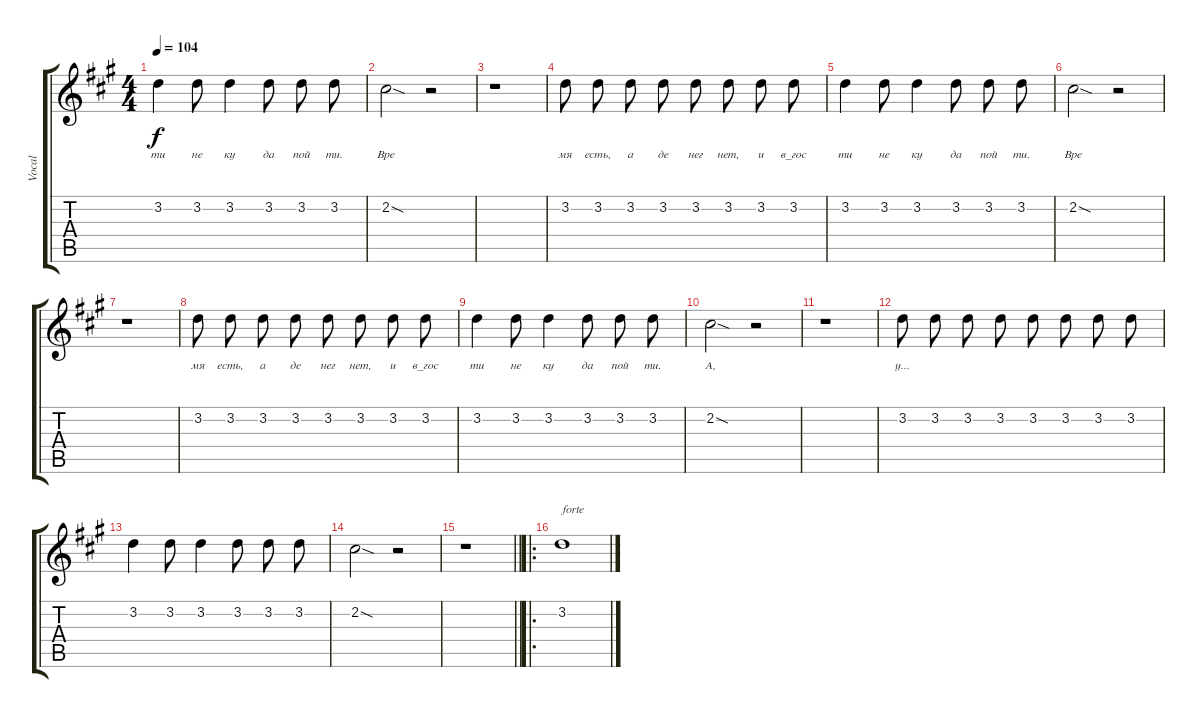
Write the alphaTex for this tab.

\track ("Vocal" "Vocal") {instrument electricbasspick}
\staff {score tabs}
\tuning (E4 B3 G3 D3 A2 E2) {hide}
\ts (4 4)
\tempo 104
\clef g2
\ks a
3.2.4{lyrics (0 "ти") lyrics (1 "") lyrics (2 "") lyrics (3 "") lyrics (4 "") dy f} 3.2.8{lyrics (0 "не") lyrics (1 "") lyrics (2 "") lyrics (3 "") lyrics (4 "")} 3.2.4{lyrics (0 "ку") lyrics (1 "") lyrics (2 "") lyrics (3 "") lyrics (4 "")} 3.2.8{lyrics (0 "да") lyrics (1 "") lyrics (2 "") lyrics (3 "") lyrics (4 "")} 3.2.8{lyrics (0 "пой") lyrics (1 "") lyrics (2 "") lyrics (3 "") lyrics (4 "") beam split} 3.2.8{lyrics (0 "ти.") lyrics (1 "") lyrics (2 "") lyrics (3 "") lyrics (4 "")} |
2.2{sod}.2{lyrics (0 "Вре") lyrics (1 "") lyrics (2 "") lyrics (3 "") lyrics (4 "")} r.2 |
r.1 |
3.2.8{lyrics (0 "мя") lyrics (1 "") lyrics (2 "") lyrics (3 "") lyrics (4 "") beam split} 3.2.8{lyrics (0 "есть,") lyrics (1 "") lyrics (2 "") lyrics (3 "") lyrics (4 "") beam split} 3.2.8{lyrics (0 "а") lyrics (1 "") lyrics (2 "") lyrics (3 "") lyrics (4 "") beam split} 3.2.8{lyrics (0 "де") lyrics (1 "") lyrics (2 "") lyrics (3 "") lyrics (4 "")} 3.2.8{lyrics (0 "нег") lyrics (1 "") lyrics (2 "") lyrics (3 "") lyrics (4 "") beam split} 3.2.8{lyrics (0 "нет,") lyrics (1 "") lyrics (2 "") lyrics (3 "") lyrics (4 "") beam split} 3.2.8{lyrics (0 "и") lyrics (1 "") lyrics (2 "") lyrics (3 "") lyrics (4 "") beam split} 3.2.8{lyrics (0 "в_гос") lyrics (1 "") lyrics (2 "") lyrics (3 "") lyrics (4 "")} |
3.2.4{lyrics (0 "ти") lyrics (1 "") lyrics (2 "") lyrics (3 "") lyrics (4 "")} 3.2.8{lyrics (0 "не") lyrics (1 "") lyrics (2 "") lyrics (3 "") lyrics (4 "")} 3.2.4{lyrics (0 "ку") lyrics (1 "") lyrics (2 "") lyrics (3 "") lyrics (4 "")} 3.2.8{lyrics (0 "да") lyrics (1 "") lyrics (2 "") lyrics (3 "") lyrics (4 "")} 3.2.8{lyrics (0 "пой") lyrics (1 "") lyrics (2 "") lyrics (3 "") lyrics (4 "") beam split} 3.2.8{lyrics (0 "ти.") lyrics (1 "") lyrics (2 "") lyrics (3 "") lyrics (4 "")} |
2.2{sod}.2{lyrics (0 "Вре") lyrics (1 "") lyrics (2 "") lyrics (3 "") lyrics (4 "")} r.2 |
r.1 |
3.2.8{lyrics (0 "мя") lyrics (1 "") lyrics (2 "") lyrics (3 "") lyrics (4 "") beam split} 3.2.8{lyrics (0 "есть,") lyrics (1 "") lyrics (2 "") lyrics (3 "") lyrics (4 "") beam split} 3.2.8{lyrics (0 "а") lyrics (1 "") lyrics (2 "") lyrics (3 "") lyrics (4 "") beam split} 3.2.8{lyrics (0 "де") lyrics (1 "") lyrics (2 "") lyrics (3 "") lyrics (4 "")} 3.2.8{lyrics (0 "нег") lyrics (1 "") lyrics (2 "") lyrics (3 "") lyrics (4 "") beam split} 3.2.8{lyrics (0 "нет,") lyrics (1 "") lyrics (2 "") lyrics (3 "") lyrics (4 "") beam split} 3.2.8{lyrics (0 "и") lyrics (1 "") lyrics (2 "") lyrics (3 "") lyrics (4 "") beam split} 3.2.8{lyrics (0 "в_гос") lyrics (1 "") lyrics (2 "") lyrics (3 "") lyrics (4 "")} |
3.2.4{lyrics (0 "ти") lyrics (1 "") lyrics (2 "") lyrics (3 "") lyrics (4 "")} 3.2.8{lyrics (0 "не") lyrics (1 "") lyrics (2 "") lyrics (3 "") lyrics (4 "")} 3.2.4{lyrics (0 "ку") lyrics (1 "") lyrics (2 "") lyrics (3 "") lyrics (4 "")} 3.2.8{lyrics (0 "да") lyrics (1 "") lyrics (2 "") lyrics (3 "") lyrics (4 "")} 3.2.8{lyrics (0 "пой") lyrics (1 "") lyrics (2 "") lyrics (3 "") lyrics (4 "") beam split} 3.2.8{lyrics (0 "ти.") lyrics (1 "") lyrics (2 "") lyrics (3 "") lyrics (4 "")} |
2.2{sod}.2{lyrics (0 "А,") lyrics (1 "") lyrics (2 "") lyrics (3 "") lyrics (4 "")} r.2 |
r.1 |
3.2.8{lyrics (0 "у...") lyrics (1 "") lyrics (2 "") lyrics (3 "") lyrics (4 "") beam split} 3.2.8{beam split} 3.2.8{beam split} 3.2.8 3.2.8{beam split} 3.2.8{beam split} 3.2.8{beam split} 3.2.8 |
3.2.4 3.2.8 3.2.4 3.2.8 3.2.8{beam split} 3.2.8 |
2.2{sod}.2 r.2 |
\barLineRight lightlight
r.1 |
\ro
\section ("" "")
3.2.1{txt "forte"}
